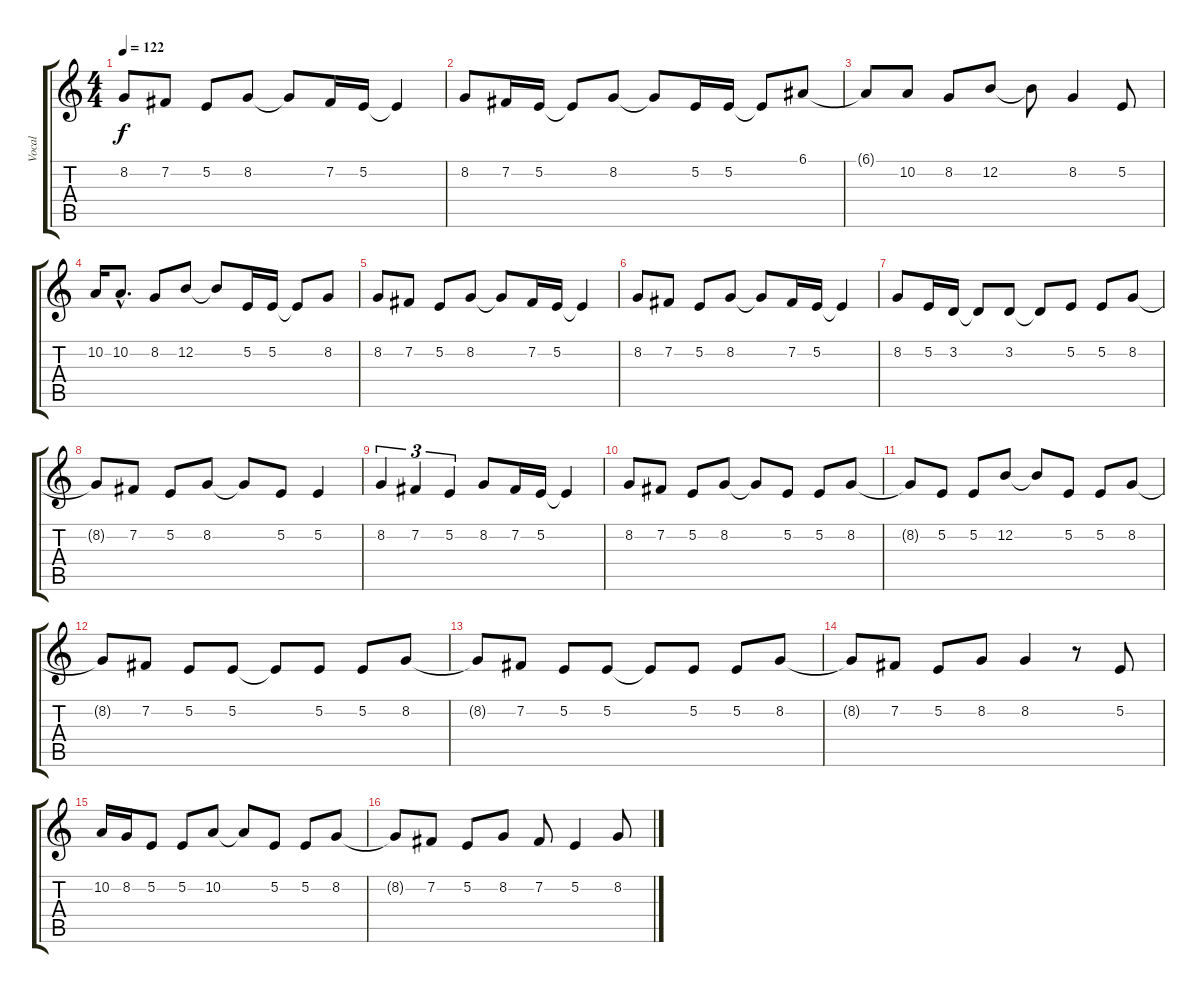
\track ("Vocal" "Vocal") {instrument lead6voice}
\staff {score tabs}
\tuning (E4 B3 G3 D3 A2 E2) {hide}
\ts (4 4)
\tempo 122
\clef g2
\ks c
8.2{t}.8{dy f} 7.2.8 5.2.8 8.2.8 8.2{t}.8 7.2.16 5.2.16 5.2{t}.4 |
8.2.8 7.2.16 5.2.16 5.2{t}.8 8.2.8 8.2{t}.8 5.2.16 5.2.16 5.2{t}.8 6.1.8 |
6.1{t}.8 10.2.8 8.2.8 12.2.8 12.2{t}.8 8.2.4 5.2.8 |
10.2.16 10.2{hac}.8{d} 8.2.8 12.2.8 12.2{t}.8 5.2.16 5.2.16 5.2{t}.8 8.2.8 |
8.2.8 7.2.8 5.2.8 8.2.8 8.2{t}.8 7.2.16 5.2.16 5.2{t}.4 |
8.2.8 7.2.8 5.2.8 8.2.8 8.2{t}.8 7.2.16 5.2.16 5.2{t}.4 |
8.2.8 5.2.16 3.2.16 3.2{t}.8 3.2.8 3.2{t}.8 5.2.8 5.2.8 8.2.8 |
8.2{t}.8 7.2.8 5.2.8 8.2.8 8.2{t}.8 5.2.8 5.2.4 |
8.2.4{tu (3 2)} 7.2.4{tu (3 2)} 5.2.4{tu (3 2)} 8.2.8 7.2.16 5.2.16 5.2{t}.4 |
8.2.8 7.2.8 5.2.8 8.2.8 8.2{t}.8 5.2.8 5.2.8 8.2.8 |
8.2{t}.8 5.2.8 5.2.8 12.2.8 12.2{t}.8 5.2.8 5.2.8 8.2.8 |
8.2{t}.8 7.2.8 5.2.8 5.2.8 5.2{t}.8 5.2.8 5.2.8 8.2.8 |
8.2{t}.8 7.2.8 5.2.8 5.2.8 5.2{t}.8 5.2.8 5.2.8 8.2.8 |
8.2{t}.8 7.2.8 5.2.8 8.2.8 8.2.4 r.8 5.2.8 |
10.2.16 8.2.16 5.2.8 5.2.8 10.2.8 10.2{t}.8 5.2.8 5.2.8 8.2.8 |
8.2{t}.8 7.2.8 5.2.8 8.2.8 7.2.8 5.2.4 8.2.8
